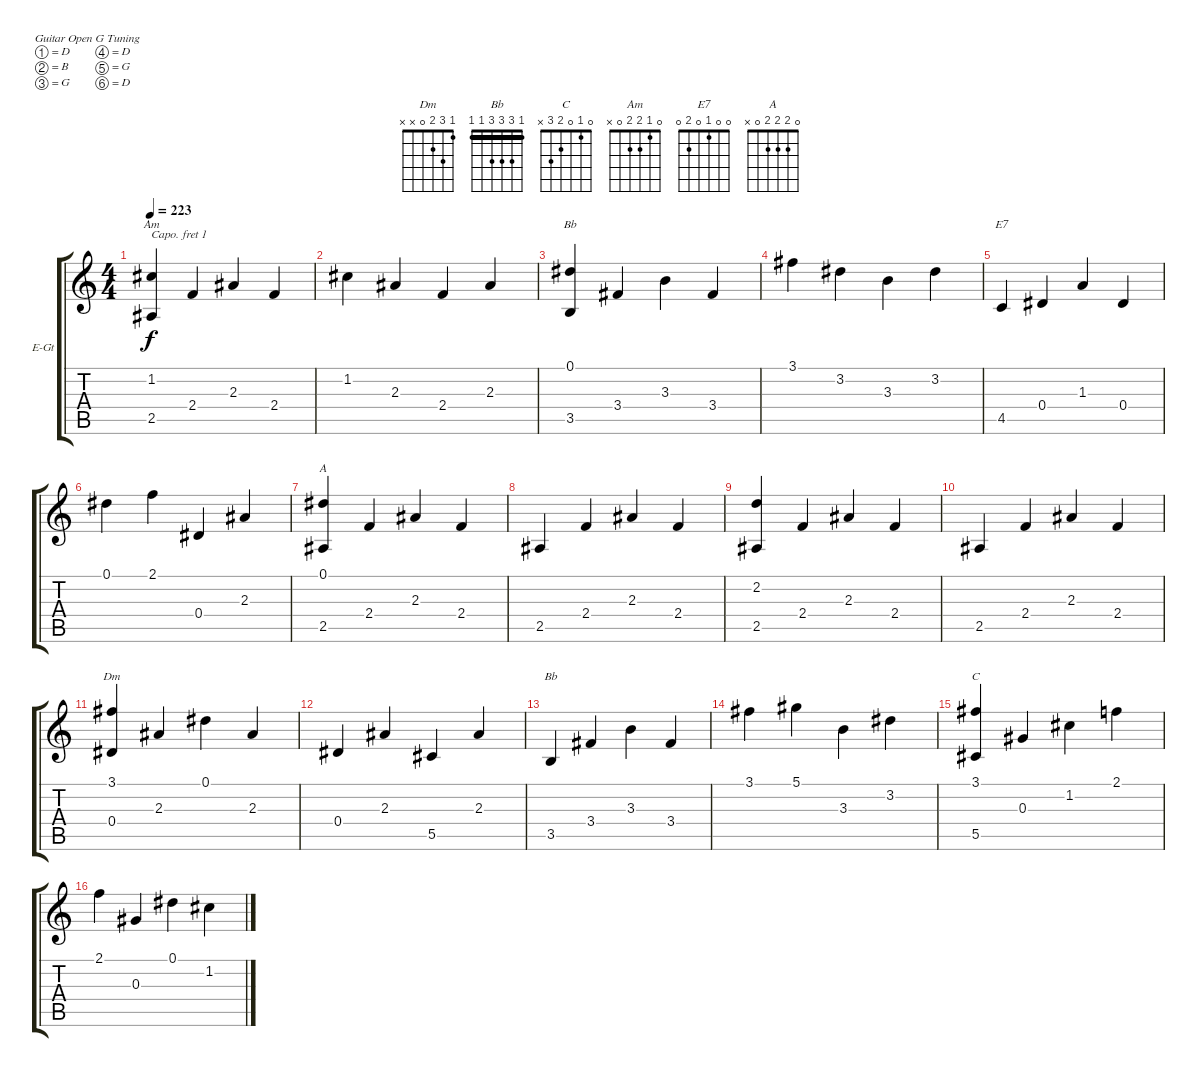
\bracketExtendMode groupsimilarinstruments
\firstSystemTrackNameOrientation horizontal
\otherSystemsTrackNameOrientation horizontal
\track (" GOLUBEV VLAD" "E-Gt") {instrument electricguitarjazz}
\staff {score tabs}
\capo 1
\tuning (D4 B3 G3 D3 G2 D2)
\chord ("Dm" 1 3 2 0 x x)
\chord ("Bb" 1 3 3 3 1 1) {barre (1 1)}
\chord ("C" 0 1 0 2 3 x)
\chord ("Am" 0 1 2 2 0 x)
\chord ("E7" 0 0 1 0 2 0)
\chord ("A" 0 2 2 2 0 x)
\ts (4 4)
\tempo 223
\clef g2
\ks c
(1.2 2.5).4{ch "Am" dy f} 2.4.4 2.3.4 2.4.4 |
1.2.4 2.3.4 2.4.4 2.3.4 |
(0.1 3.5).4{ch "Bb"} 3.4.4 3.3.4 3.4.4 |
3.1.4 3.2.4 3.3.4 3.2.4 |
4.5.4{ch "E7"} 0.4.4 1.3.4 0.4.4 |
0.1.4 2.1.4 0.4.4 2.3.4 |
(0.1 2.5).4{ch "A"} 2.4.4 2.3.4 2.4.4 |
2.5.4 2.4.4 2.3.4 2.4.4 |
(2.2 2.5).4 2.4.4 2.3.4 2.4.4 |
2.5.4 2.4.4 2.3.4 2.4.4 |
(3.1 0.4).4{ch "Dm"} 2.3.4 0.1.4 2.3.4 |
0.4.4 2.3.4 5.5.4 2.3.4 |
3.5.4{ch "Bb"} 3.4.4 3.3.4 3.4.4 |
3.1.4 5.1.4 3.3.4 3.2.4 |
(3.1 5.5).4{ch "C"} 0.3.4 1.2.4 2.1.4 |
2.1.4 0.3.4 0.1.4 1.2.4
